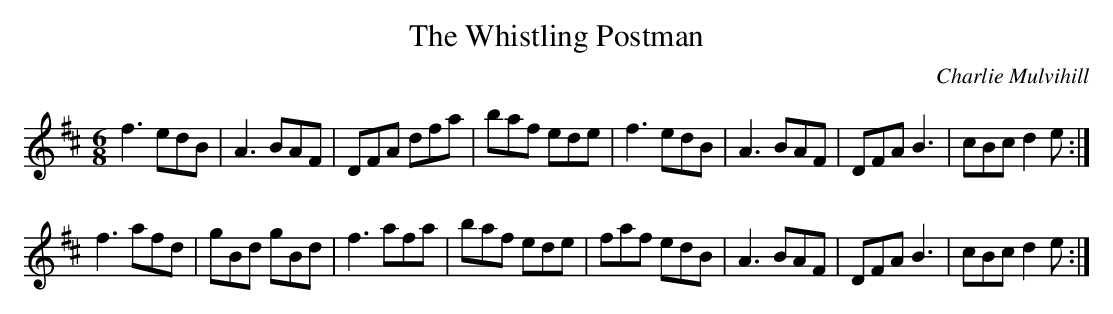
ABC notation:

X:1
T:Whistling Postman, The
C:Charlie Mulvihill
M:6/8
K:D
f3 edB|A3 BAF|DFA dfa|baf ede|f3 edB|A3 BAF|DFA B3|cBc d2e:|
f3 afd|gBd gBd|f3 afa|baf ede|faf edB|A3 BAF|DFA B3|cBc d2e:|
